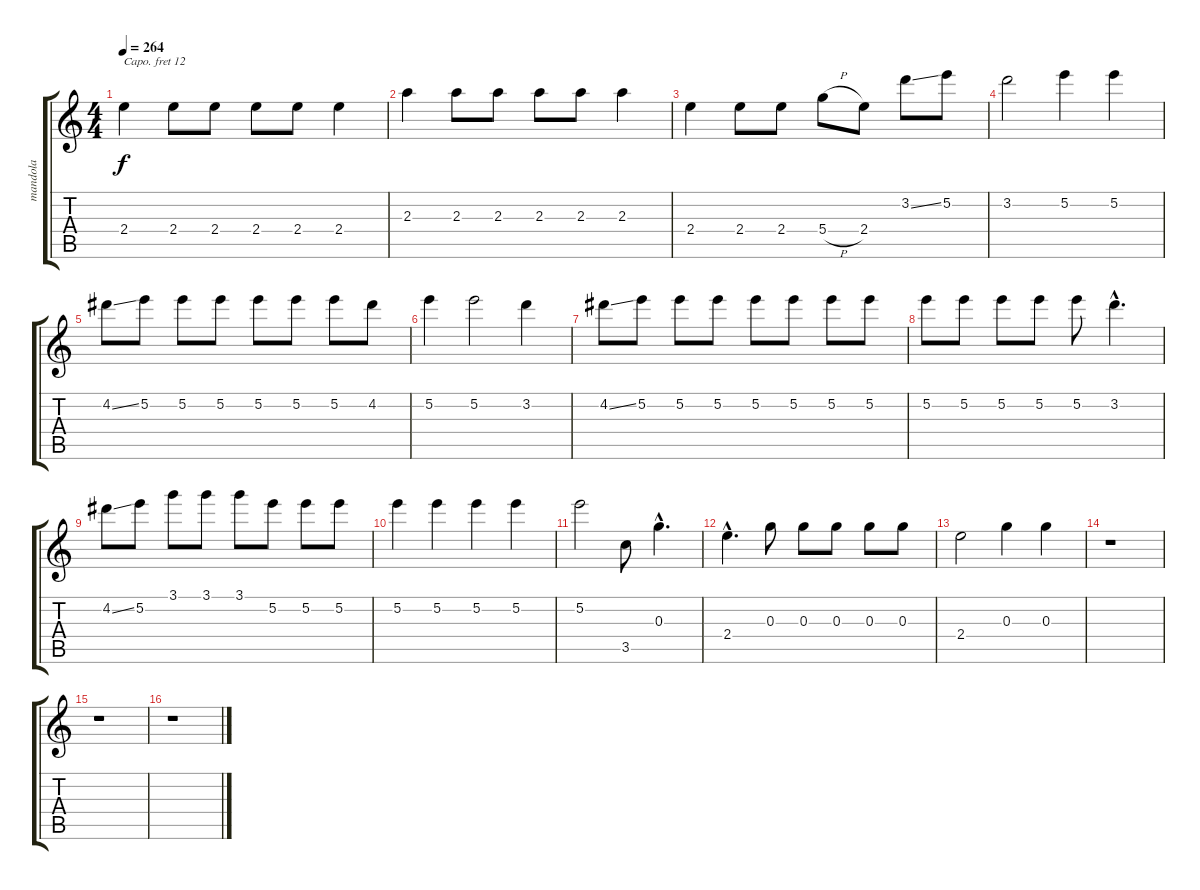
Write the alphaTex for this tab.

\track ("mandola" "mandola") {instrument banjo}
\staff {score tabs}
\capo 12
\tuning (E4 B3 G3 D3 A2 E2) {hide}
\displaytranspose 12
\ts (4 4)
\tempo 264
\clef g2
\ks c
2.4.4{dy f} 2.4.8 2.4.8 2.4.8 2.4.8 2.4.4 |
2.3.4 2.3.8 2.3.8 2.3.8 2.3.8 2.3.4 |
2.4.4 2.4.8 2.4.8 5.4{h}.8 2.4.8 3.2{ss}.8 5.2.8 |
3.2.2 5.2.4 5.2.4 |
4.2{ss}.8 5.2.8 5.2.8 5.2.8 5.2.8 5.2.8 5.2.8 4.2.8 |
5.2.4 5.2.2 3.2.4 |
4.2{ss}.8 5.2.8 5.2.8 5.2.8 5.2.8 5.2.8 5.2.8 5.2.8 |
5.2.8 5.2.8 5.2.8 5.2.8 5.2.8 3.2{hac}.4{d} |
4.2{ss}.8 5.2.8 3.1.8 3.1.8 3.1.8 5.2.8 5.2.8 5.2.8 |
5.2.4 5.2.4 5.2.4 5.2.4 |
5.2.2 3.5.8 0.3{hac}.4{d} |
2.4{hac}.4{d} 0.3.8 0.3.8 0.3.8 0.3.8 0.3.8 |
2.4.2 0.3.4 0.3.4 |
r.1 |
r.1 |
r.1
